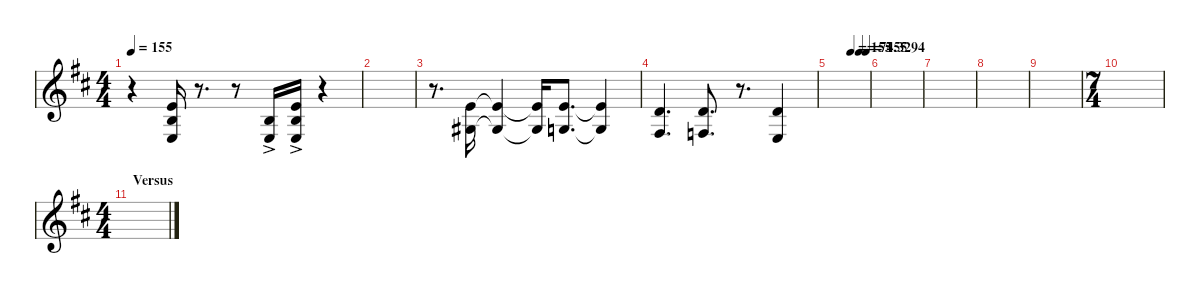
\hideDynamics
\bracketExtendMode nobrackets
\singleTrackTrackNamePolicy hidden
\multiTrackTrackNamePolicy hidden
\otherSystemsTrackNameOrientation horizontal
\track ("Saxophone : Alto in Eb" "Sax") {instrument altosax}
\staff {score}
\tuning (E4 B3 G3 D3 A2 E2)
\ts (4 4)
\tempo 155
\clef g2
\scale
0.333333
\ks d
r.4{dy mp beam Down} (0.2{acc forcenatural} 0.1{acc forcenatural} 2.4{acc forcenatural}).16{beam Up} r.8{d beam Up} r.8{beam Up} (0.2{acc forcenatural} 2.4{ac acc forcenatural}).16{beam Up} (0.2{acc forcenatural} 0.1{acc forcenatural} 2.4{ac acc forcenatural}).16{beam Up} r.4{beam Up} |
\scale
0.333333 |
\scale
0.333333 r.8{d beam Down} (1.3{acc #} 0.1{acc forcenatural}).16{beam Up} (1.3{t acc #} 0.1{t acc forcenatural}).4{beam Up} (1.3{t acc #} 0.1{t acc forcenatural}).16{beam Up} (0.3{acc forcenatural} 0.1{acc forcenatural}).8{d beam Up} (0.1{t acc forcenatural} 0.3{t acc forcenatural}).4{beam Up} |
\scale
0.333333 (4.4{acc #} 3.2{acc forcenatural}).4{d beam Up} (3.4{acc forcenatural} 3.2{acc forcenatural}).8{d beam Up} r.8{d beam Up} (7.3{acc forcenatural} 7.5{acc forcenatural}).4{beam Up} |
\tempo (155 0.53125)
\tempo (74.3294 0.75)
\tempo (155 0.925)
\scale
0.333333 |
\scale
0.333333 |
\scale
0.333333 |
\scale
0.333333 |
\scale
0.333333 |
\ts (7 4)
\scale
0.415663 |
\ts (4 4)
\section ("" "Versus")
\scale
0.415663 |
\scale
0.168675 |
\scale
0.333333 |
\scale
0.333333 |
\scale
0.333333 |
\scale
0.333333
